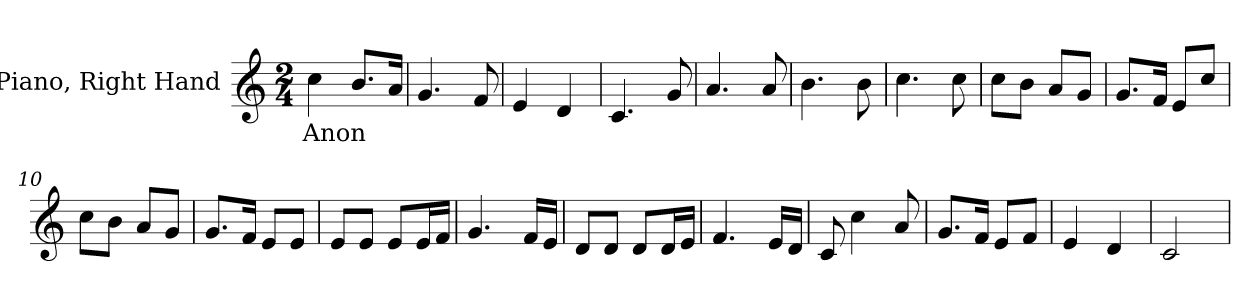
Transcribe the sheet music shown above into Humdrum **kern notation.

**kern	**text
*part1	*part1
*staff1	*staff1
*I"Piano, Right Hand	*
*I'Pno.	*
*clefG2	*
*k[]	*
*M2/4	*
*MM100	*
=1	=1
!	!LO:LY:b
4cc\	Anon
8.b/L	.
16a/Jk	.
=2	=2
4.g/	.
8f/	.
=3	=3
4e/	.
4d/	.
=4	=4
4.c/	.
8g/	.
=5	=5
4.a/	.
8a/	.
=6	=6
4.b\	.
8b\	.
=7	=7
4.cc\	.
8cc\	.
=8	=8
8cc\L	.
8b\J	.
8a/L	.
8g/J	.
=9	=9
8.g/L	.
16f/Jk	.
8e/L	.
8cc/J	.
=10	=10
8cc\L	.
8b\J	.
8a/L	.
8g/J	.
!!LO:LB:g=z
=11	=11
8.g/L	.
16f/Jk	.
8e/L	.
8e/J	.
=12	=12
8e/L	.
8e/J	.
8e/L	.
16e/L	.
16f/JJ	.
=13	=13
4.g/	.
16f/LL	.
16e/JJ	.
=14	=14
8d/L	.
8d/J	.
8d/L	.
16d/L	.
16e/JJ	.
=15	=15
4.f/	.
16e/LL	.
16d/JJ	.
=16	=16
8c/	.
4cc\	.
8a/	.
=17	=17
8.g/L	.
16f/Jk	.
8e/L	.
8f/J	.
=18	=18
4e/	.
4d/	.
=19	=19
2c/	.
=	=
*-	*-
